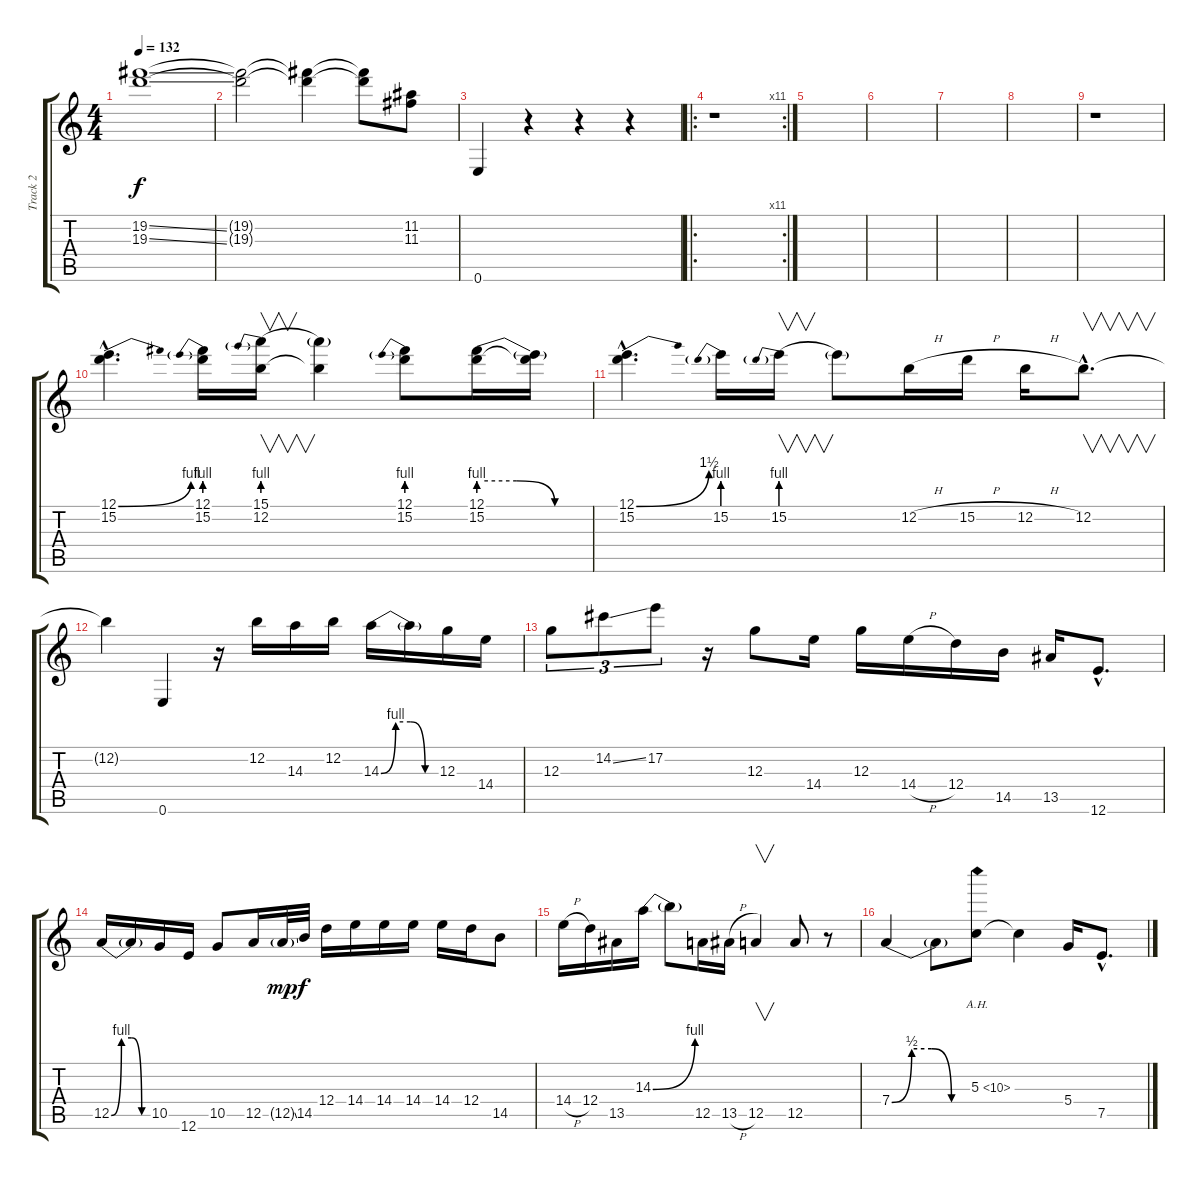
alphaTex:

\track ("Track 2" "Track 2") {instrument distortionguitar}
\staff {score tabs}
\tuning (E4 B3 G3 D3 A2 E2) {hide}
\ts (4 4)
\tempo 132
\clef g2
\ks c
(19.2{ss} 19.3{ss}).1{dy f} |
(19.2{t} 19.3{t}).2 (19.2{t} 19.3{t}).4 (19.2{t} 19.3{t}).8 (11.2 11.3).8 |
0.6.4 r.4 r.4 r.4 |
\ro
\rc 11
r.1 |
|
|
|
|
r.1 |
(12.1{be (bend 0 0 60 4) hac} 15.2{hac}).4{d} (12.1{be (prebend 0 4 60 4)} 15.2).16 (15.1{be (prebend 0 4 60 4)} 12.2).16{v} (15.1{t} 12.2{t}).4 (12.1{be (prebend 0 4 60 4)} 15.2).8 (12.1{be (custom 0 4 20 4 40 0 60 0)} 15.2).16 (12.1{t} 15.2{t}).16 |
(12.1{be (bend 0 0 60 6) hac} 15.2{hac}).4{d} 15.2{be (prebend 0 4 60 4)}.16 15.2{be (prebend 0 4 60 4)}.16{v} 15.2{t}.8 12.2{h}.16 15.2{h}.16 12.2{h}.16 12.2{hac}.8{v d} |
12.2{t}.4 0.6.4 r.16 12.2.16 14.3.16 12.2.16 14.3{be (custom 0 0 15 4 30 4 45 0 60 0)}.16 14.3{t}.16 12.3.16 14.4.16 |
12.3.8{tu (3 2)} 14.2{ss}.8{tu (3 2)} 17.2.8{tu (3 2)} r.16 12.3.8 14.4.16 12.3.16 14.4{h}.16 12.4.16 14.5.16 13.5.16 12.6{hac}.8{d} |
12.5{be (custom 0 0 15 4 30 4 45 0 60 0)}.16 12.5{t}.16 10.5.16 12.6.16 10.5.8 12.5.16 12.5{ss g}.32{dy mp} 14.5.32{dy f} 12.4.16 14.4.16 14.4.16 14.4.16 14.4.16 12.4.16 14.5.8 |
14.4{h}.16 12.4.16 13.5.16 14.3{be (bend 0 0 60 4)}.16 14.3{t}.8 12.5.16 13.5{h}.16 12.5.4{v} 12.5.8 r.8 |
7.4{be (custom 0 0 15 2 30 2 45 0 60 0)}.4 7.4{t}.8 5.3{ah 5}.8 5.3{t}.4 5.4.16 7.5{ss hac}.8{d}
